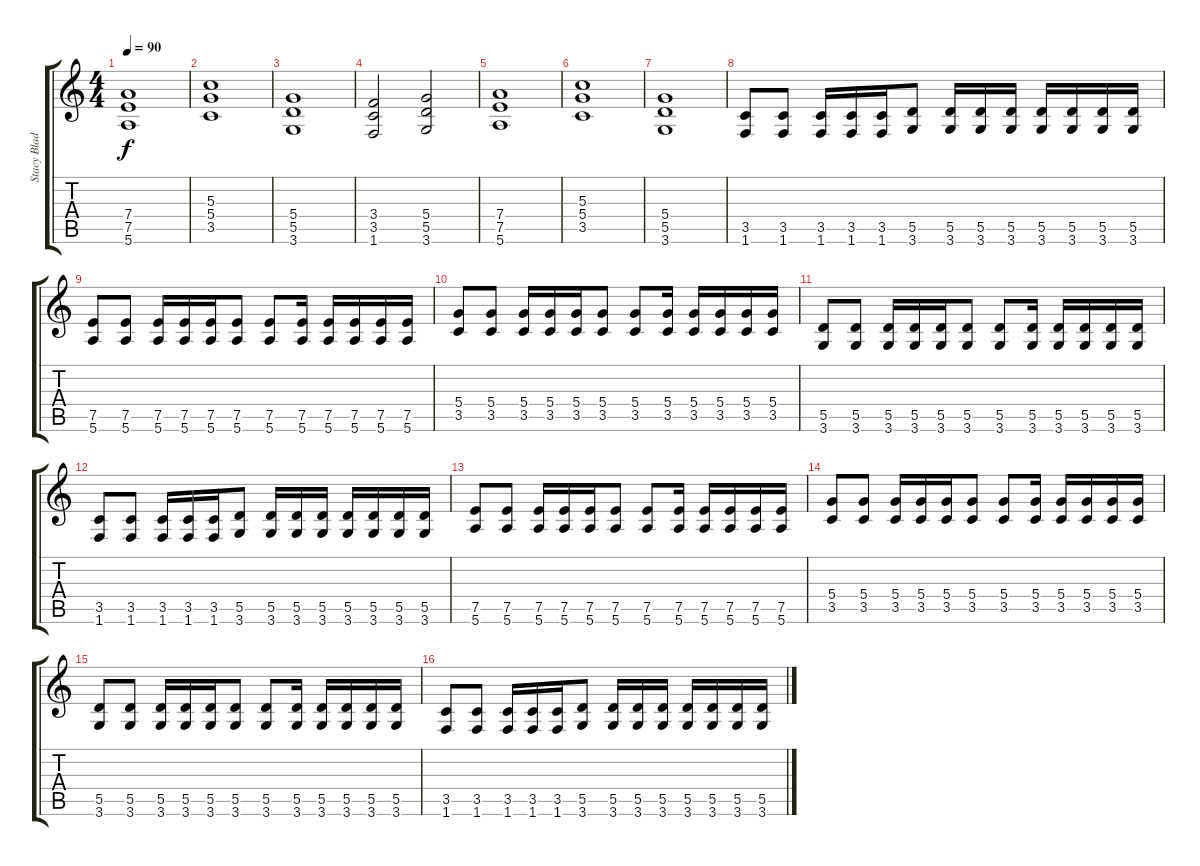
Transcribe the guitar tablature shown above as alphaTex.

\track ("Stacy Blades(rhytm)" "Stacy Blad") {instrument distortionguitar}
\staff {score tabs}
\tuning (E4 B3 G3 D3 A2 E2) {hide}
\ts (4 4)
\tempo 90
\clef g2
\ks c
(7.4 7.5 5.6).1{dy f} |
(5.3 5.4 3.5).1 |
(5.4 5.5 3.6).1 |
(3.4 3.5 1.6).2 (5.4 5.5 3.6).2 |
(7.4 7.5 5.6).1 |
(5.3 5.4 3.5).1 |
(5.4 5.5 3.6).1 |
(3.5 1.6).8 (3.5 1.6).8 (3.5 1.6).16 (3.5 1.6).16 (3.5 1.6).16 (5.5 3.6).8 (5.5 3.6).16 (5.5 3.6).16 (5.5 3.6).16 (5.5 3.6).16 (5.5 3.6).16 (5.5 3.6).16 (5.5 3.6).16 |
(7.5 5.6).8 (7.5 5.6).8 (7.5 5.6).16 (7.5 5.6).16 (7.5 5.6).16 (7.5 5.6).8 (7.5 5.6).8 (7.5 5.6).16 (7.5 5.6).16 (7.5 5.6).16 (7.5 5.6).16 (7.5 5.6).16 |
(5.4 3.5).8 (5.4 3.5).8 (5.4 3.5).16 (5.4 3.5).16 (5.4 3.5).16 (5.4 3.5).8 (5.4 3.5).8 (5.4 3.5).16 (5.4 3.5).16 (5.4 3.5).16 (5.4 3.5).16 (5.4 3.5).16 |
(5.5 3.6).8 (5.5 3.6).8 (5.5 3.6).16 (5.5 3.6).16 (5.5 3.6).16 (5.5 3.6).8 (5.5 3.6).8 (5.5 3.6).16 (5.5 3.6).16 (5.5 3.6).16 (5.5 3.6).16 (5.5 3.6).16 |
(3.5 1.6).8 (3.5 1.6).8 (3.5 1.6).16 (3.5 1.6).16 (3.5 1.6).16 (5.5 3.6).8 (5.5 3.6).16 (5.5 3.6).16 (5.5 3.6).16 (5.5 3.6).16 (5.5 3.6).16 (5.5 3.6).16 (5.5 3.6).16 |
(7.5 5.6).8 (7.5 5.6).8 (7.5 5.6).16 (7.5 5.6).16 (7.5 5.6).16 (7.5 5.6).8 (7.5 5.6).8 (7.5 5.6).16 (7.5 5.6).16 (7.5 5.6).16 (7.5 5.6).16 (7.5 5.6).16 |
(5.4 3.5).8 (5.4 3.5).8 (5.4 3.5).16 (5.4 3.5).16 (5.4 3.5).16 (5.4 3.5).8 (5.4 3.5).8 (5.4 3.5).16 (5.4 3.5).16 (5.4 3.5).16 (5.4 3.5).16 (5.4 3.5).16 |
(5.5 3.6).8 (5.5 3.6).8 (5.5 3.6).16 (5.5 3.6).16 (5.5 3.6).16 (5.5 3.6).8 (5.5 3.6).8 (5.5 3.6).16 (5.5 3.6).16 (5.5 3.6).16 (5.5 3.6).16 (5.5 3.6).16 |
(3.5 1.6).8 (3.5 1.6).8 (3.5 1.6).16 (3.5 1.6).16 (3.5 1.6).16 (5.5 3.6).8 (5.5 3.6).16 (5.5 3.6).16 (5.5 3.6).16 (5.5 3.6).16 (5.5 3.6).16 (5.5 3.6).16 (5.5 3.6).16
